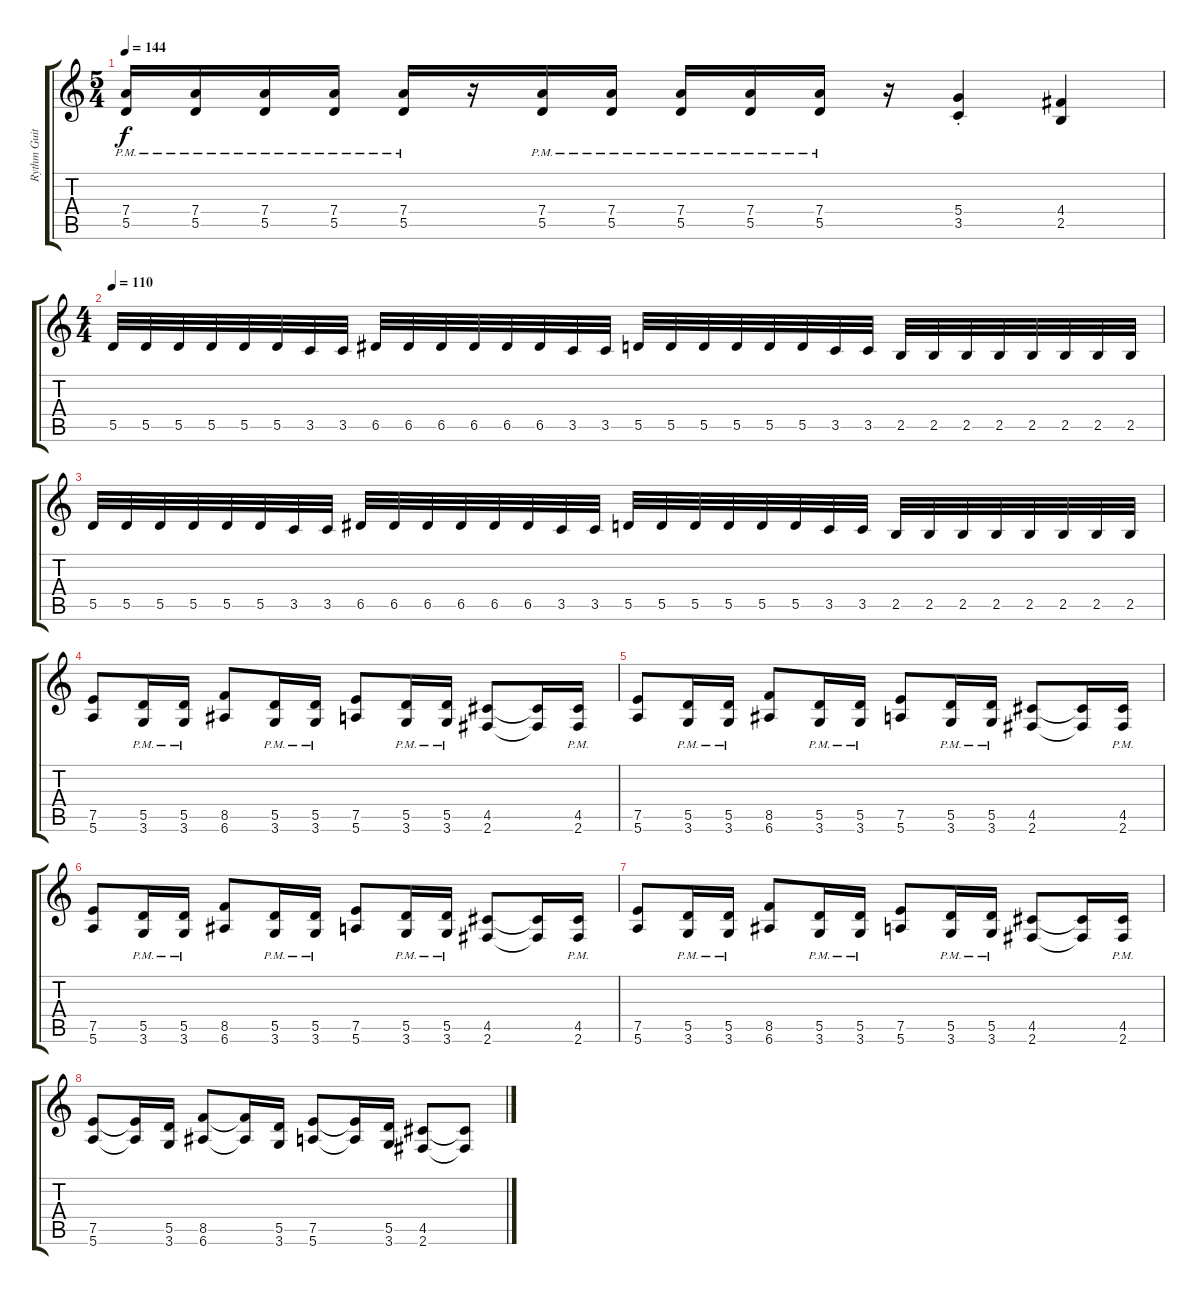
\track ("Rythm Guitar (Right)" "Rythm Guit") {instrument distortionguitar}
\staff {score tabs}
\tuning (E4 B3 G3 D3 A2 E2) {hide}
\ts (5 4)
\tempo 144
\clef g2
\ks c
(7.4{pm} 5.5{pm}).16{dy f} (7.4{pm} 5.5{pm}).16 (7.4{pm} 5.5{pm}).16 (7.4{pm} 5.5{pm}).16 (7.4{pm} 5.5{pm}).16 r.16 (7.4{pm} 5.5{pm}).16 (7.4{pm} 5.5{pm}).16 (7.4{pm} 5.5{pm}).16 (7.4{pm} 5.5{pm}).16 (7.4{pm} 5.5{pm}).16 r.16 (5.4{st} 3.5{st}).4 (4.4 2.5).4 |
\ts (4 4)
\tempo 110
5.5.32 5.5.32 5.5.32 5.5.32 5.5.32 5.5.32 3.5.32 3.5.32 6.5.32 6.5.32 6.5.32 6.5.32 6.5.32 6.5.32 3.5.32 3.5.32 5.5.32 5.5.32 5.5.32 5.5.32 5.5.32 5.5.32 3.5.32 3.5.32 2.5.32 2.5.32 2.5.32 2.5.32 2.5.32 2.5.32 2.5.32 2.5.32 |
5.5.32 5.5.32 5.5.32 5.5.32 5.5.32 5.5.32 3.5.32 3.5.32 6.5.32 6.5.32 6.5.32 6.5.32 6.5.32 6.5.32 3.5.32 3.5.32 5.5.32 5.5.32 5.5.32 5.5.32 5.5.32 5.5.32 3.5.32 3.5.32 2.5.32 2.5.32 2.5.32 2.5.32 2.5.32 2.5.32 2.5.32 2.5.32 |
(7.5 5.6).8 (5.5{pm} 3.6).16 (5.5{pm} 3.6).16 (8.5 6.6).8 (5.5{pm} 3.6{pm}).16 (5.5{pm} 3.6{pm}).16 (7.5 5.6).8 (5.5{pm} 3.6{pm}).16 (5.5{pm} 3.6{pm}).16 (4.5 2.6).8 (4.5{t} 2.6{t}).16 (4.5{pm} 2.6{pm}).16 |
(7.5 5.6).8 (5.5{pm} 3.6).16 (5.5{pm} 3.6).16 (8.5 6.6).8 (5.5{pm} 3.6{pm}).16 (5.5{pm} 3.6{pm}).16 (7.5 5.6).8 (5.5{pm} 3.6{pm}).16 (5.5{pm} 3.6{pm}).16 (4.5 2.6).8 (4.5{t} 2.6{t}).16 (4.5{pm} 2.6{pm}).16 |
(7.5 5.6).8 (5.5{pm} 3.6).16 (5.5{pm} 3.6).16 (8.5 6.6).8 (5.5{pm} 3.6{pm}).16 (5.5{pm} 3.6{pm}).16 (7.5 5.6).8 (5.5{pm} 3.6{pm}).16 (5.5{pm} 3.6{pm}).16 (4.5 2.6).8 (4.5{t} 2.6{t}).16 (4.5{pm} 2.6{pm}).16 |
(7.5 5.6).8 (5.5{pm} 3.6).16 (5.5{pm} 3.6).16 (8.5 6.6).8 (5.5{pm} 3.6{pm}).16 (5.5{pm} 3.6{pm}).16 (7.5 5.6).8 (5.5{pm} 3.6{pm}).16 (5.5{pm} 3.6{pm}).16 (4.5 2.6).8 (4.5{t} 2.6{t}).16 (4.5{pm} 2.6{pm}).16 |
(7.5 5.6).8 (7.5{t} 5.6{t}).16 (5.5 3.6).16 (8.5 6.6).8 (8.5{t} 6.6{t}).16 (5.5 3.6).16 (7.5 5.6).8 (7.5{t} 5.6{t}).16 (5.5 3.6).16 (4.5 2.6).8 (4.5{t} 2.6{t}).8
